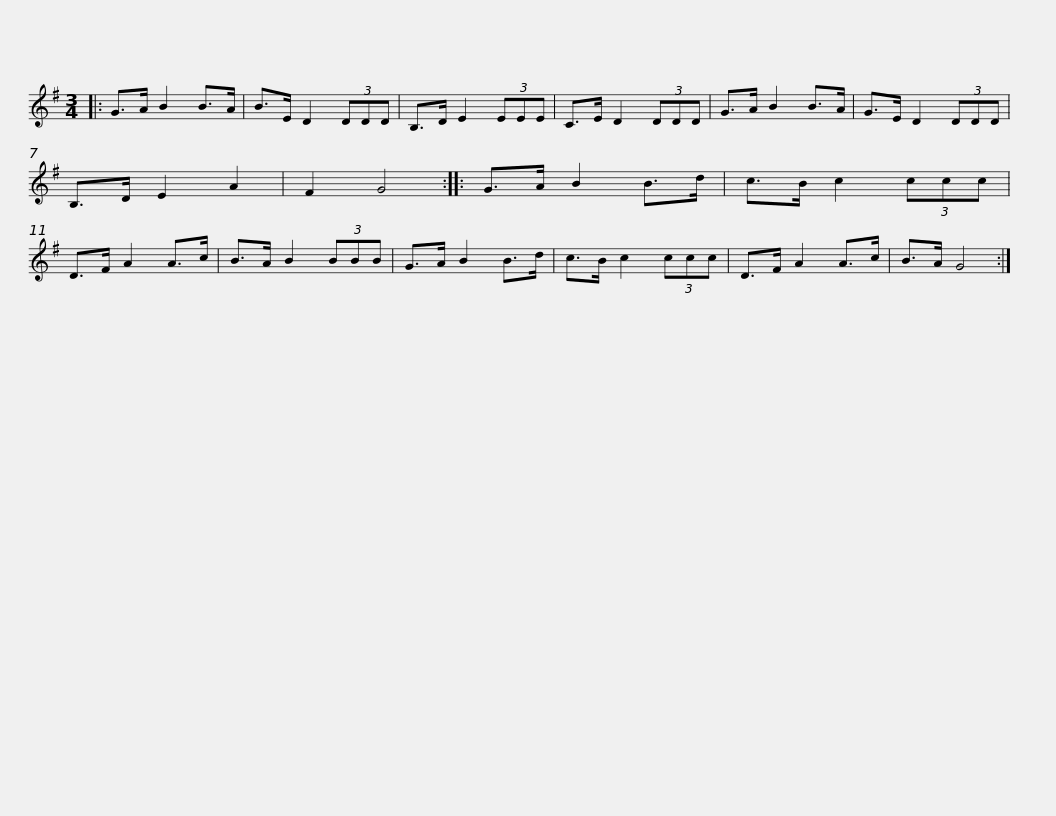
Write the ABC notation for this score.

X:1
L:1/8
M:3/4
I:linebreak $
K:G
V:1 treble
V:1
|: G>A B2 B>A | B>E D2 (3DDD | B,>D E2 (3EEE | C>E D2 (3DDD | G>A B2 B>A | %5
 G>E D2 (3DDD | B,>D E2 A2 |$ F2 G4 :: G>A B2 B>d | c>B c2 (3ccc | %10
 D>F A2 A>c | B>A B2 (3BBB | G>A B2 B>d | c>B c2 (3ccc |$ D>F A2 A>c | %15
 B>A G4 :| %16
